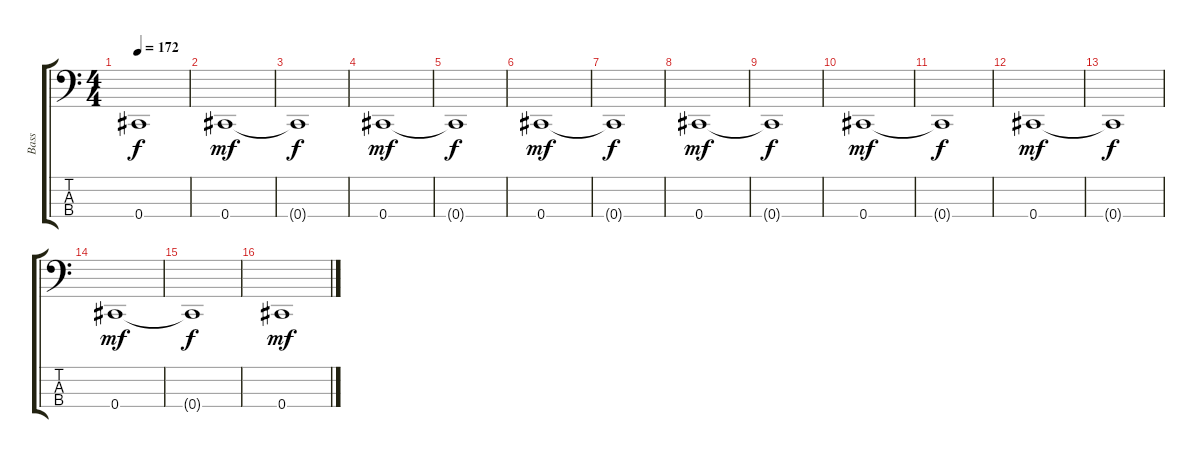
\track ("Bass" "Bass") {instrument electricbasspick}
\staff {score tabs}
\tuning (Gb2 Db2 Ab1 Db1) {hide}
\ts (4 4)
\tempo 172
\clef f4
\ks c
0.4{t}.1{dy f} |
0.4.1{dy mf} |
0.4{t}.1{dy f} |
0.4.1{dy mf} |
0.4{t}.1{dy f} |
0.4.1{dy mf} |
0.4{t}.1{dy f} |
0.4.1{dy mf} |
0.4{t}.1{dy f} |
0.4.1{dy mf} |
0.4{t}.1{dy f} |
0.4.1{dy mf} |
0.4{t}.1{dy f} |
0.4.1{dy mf} |
0.4{t}.1{dy f} |
0.4.1{dy mf}
